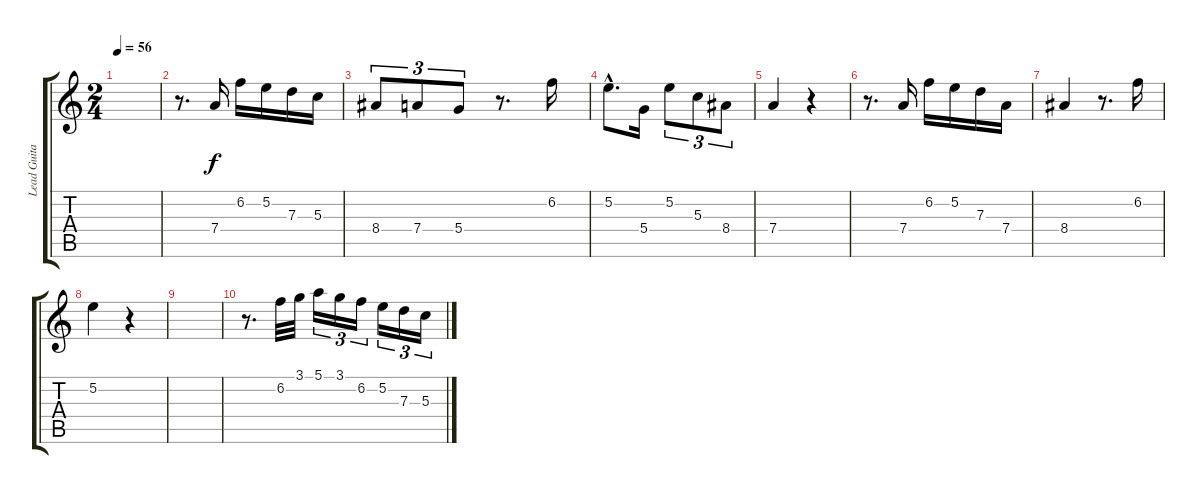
\track ("Lead Guitar" "Lead Guita") {instrument acousticguitarnylon}
\staff {score tabs}
\tuning (E4 B3 G3 D3 A2 E2) {hide}
\ts (2 4)
\tempo 56
\clef g2
\ks c
|
r.8{d} 7.4.16 6.2.16 5.2.16 7.3.16 5.3.16 |
8.4.8{tu (3 2)} 7.4.8{tu (3 2)} 5.4.8{tu (3 2)} r.8{d} 6.2.16 |
5.2{hac}.8{d} 5.4.16 5.2.8{tu (3 2)} 5.3.8{tu (3 2)} 8.4.8{tu (3 2)} |
7.4.4 r.4 |
r.8{d} 7.4.16 6.2.16 5.2.16 7.3.16 7.4.16 |
8.4.4 r.8{d} 6.2.16 |
5.2.4 r.4 |
|
r.8{d} 6.2.32 3.1.32 5.1.16{tu (3 2)} 3.1.16{tu (3 2)} 6.2.16{tu (3 2)} 5.2.16{tu (3 2)} 7.3.16{tu (3 2)} 5.3.16{tu (3 2)}
